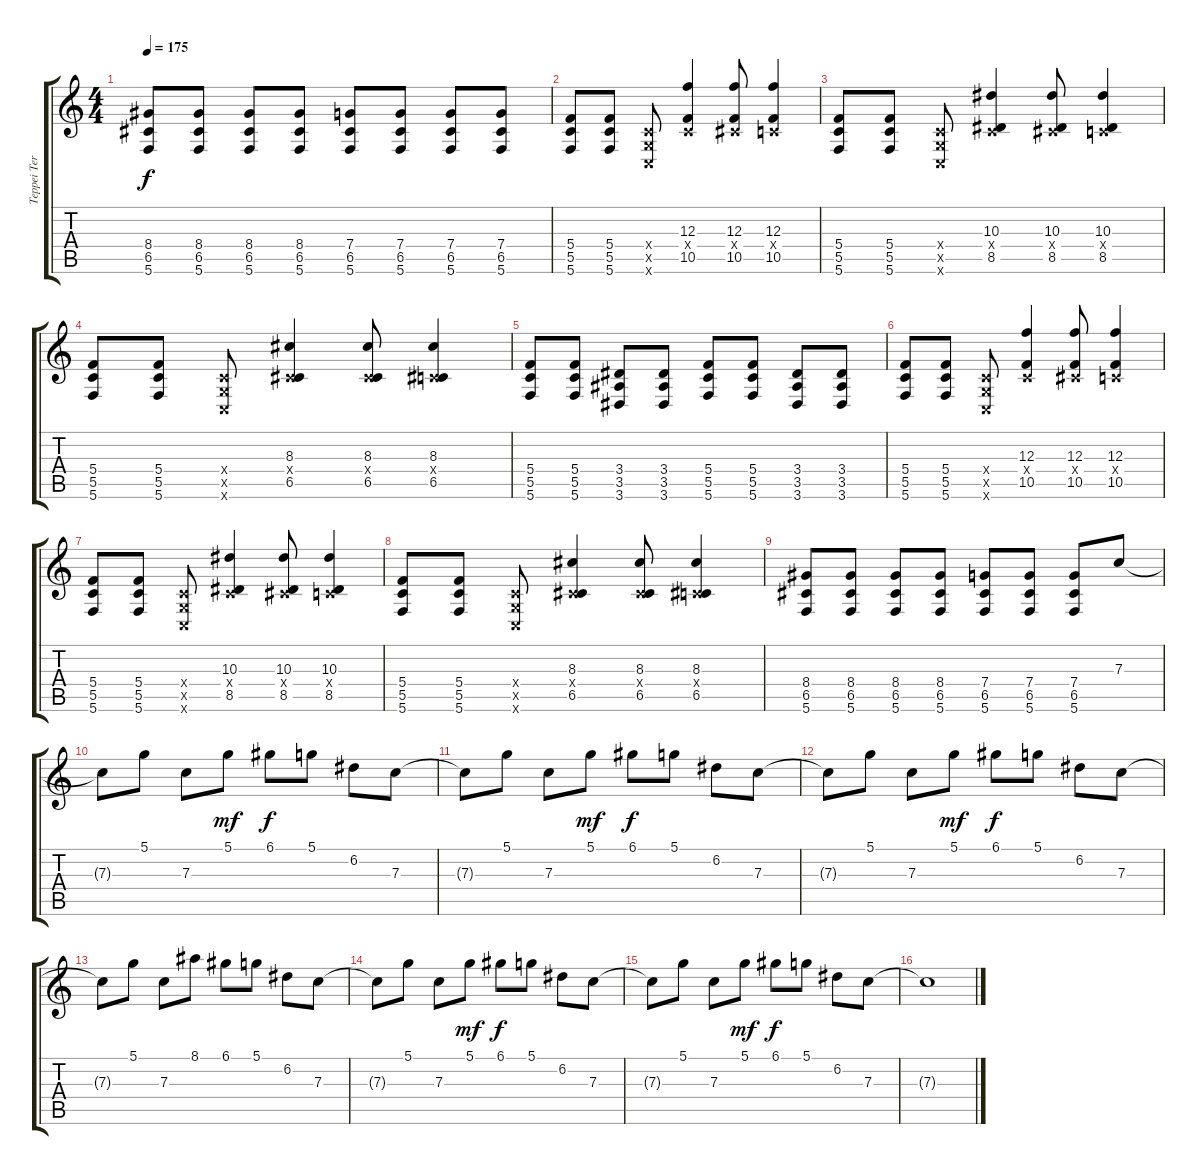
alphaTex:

\track ("Teppei Teranishi " "Teppei Ter") {instrument acousticguitarsteel}
\staff {score tabs}
\tuning (D4 A3 F3 C3 G2 C2) {hide}
\ts (4 4)
\tempo 175
\clef g2
\ks c
(8.4 6.5 5.6).8{dy f} (8.4 6.5 5.6).8 (8.4 6.5 5.6).8 (8.4 6.5 5.6).8 (7.4 6.5 5.6).8 (7.4 6.5 5.6).8 (7.4 6.5 5.6).8 (7.4 6.5 5.6).8 |
(5.4 5.5 5.6).8 (5.4 5.5 5.6).8 (0.4{x} 0.5{x} 0.6{x}).8 (12.3 0.4{x} 10.5).4 (12.3 1.4{x} 10.5).8 (12.3 0.4{x} 10.5).4 |
(5.4 5.5 5.6).8 (5.4 5.5 5.6).8 (0.4{x} 0.5{x} 0.6{x}).8 (10.3 0.4{x} 8.5).4 (10.3 1.4{x} 8.5).8 (10.3 0.4{x} 8.5).4 |
(5.4 5.5 5.6).8 (5.4 5.5 5.6).8 (0.4{x} 0.5{x} 0.6{x}).8 (8.3 0.4{x} 6.5).4 (8.3 1.4{x} 6.5).8 (8.3 0.4{x} 6.5).4 |
(5.4 5.5 5.6).8 (5.4 5.5 5.6).8 (3.4 3.5 3.6).8 (3.4 3.5 3.6).8 (5.4 5.5 5.6).8 (5.4 5.5 5.6).8 (3.4 3.5 3.6).8 (3.4 3.5 3.6).8 |
(5.4 5.5 5.6).8 (5.4 5.5 5.6).8 (0.4{x} 0.5{x} 0.6{x}).8 (12.3 0.4{x} 10.5).4 (12.3 1.4{x} 10.5).8 (12.3 0.4{x} 10.5).4 |
(5.4 5.5 5.6).8 (5.4 5.5 5.6).8 (0.4{x} 0.5{x} 0.6{x}).8 (10.3 0.4{x} 8.5).4 (10.3 1.4{x} 8.5).8 (10.3 0.4{x} 8.5).4 |
(5.4 5.5 5.6).8 (5.4 5.5 5.6).8 (0.4{x} 0.5{x} 0.6{x}).8 (8.3 0.4{x} 6.5).4 (8.3 1.4{x} 6.5).8 (8.3 0.4{x} 6.5).4 |
(8.4 6.5 5.6).8 (8.4 6.5 5.6).8 (8.4 6.5 5.6).8 (8.4 6.5 5.6).8 (7.4 6.5 5.6).8 (7.4 6.5 5.6).8 (7.4 6.5 5.6).8 7.3.8 |
7.3{t}.8 5.1.8 7.3.8 5.1.8{dy mf} 6.1.8{dy f} 5.1.8 6.2.8 7.3.8 |
7.3{t}.8 5.1.8 7.3.8 5.1.8{dy mf} 6.1.8{dy f} 5.1.8 6.2.8 7.3.8 |
7.3{t}.8 5.1.8 7.3.8 5.1.8{dy mf} 6.1.8{dy f} 5.1.8 6.2.8 7.3.8 |
7.3{t}.8 5.1.8 7.3.8 8.1.8 6.1.8 5.1.8 6.2.8 7.3.8 |
7.3{t}.8 5.1.8 7.3.8 5.1.8{dy mf} 6.1.8{dy f} 5.1.8 6.2.8 7.3.8 |
7.3{t}.8 5.1.8 7.3.8 5.1.8{dy mf} 6.1.8{dy f} 5.1.8 6.2.8 7.3.8 |
7.3{t}.1
